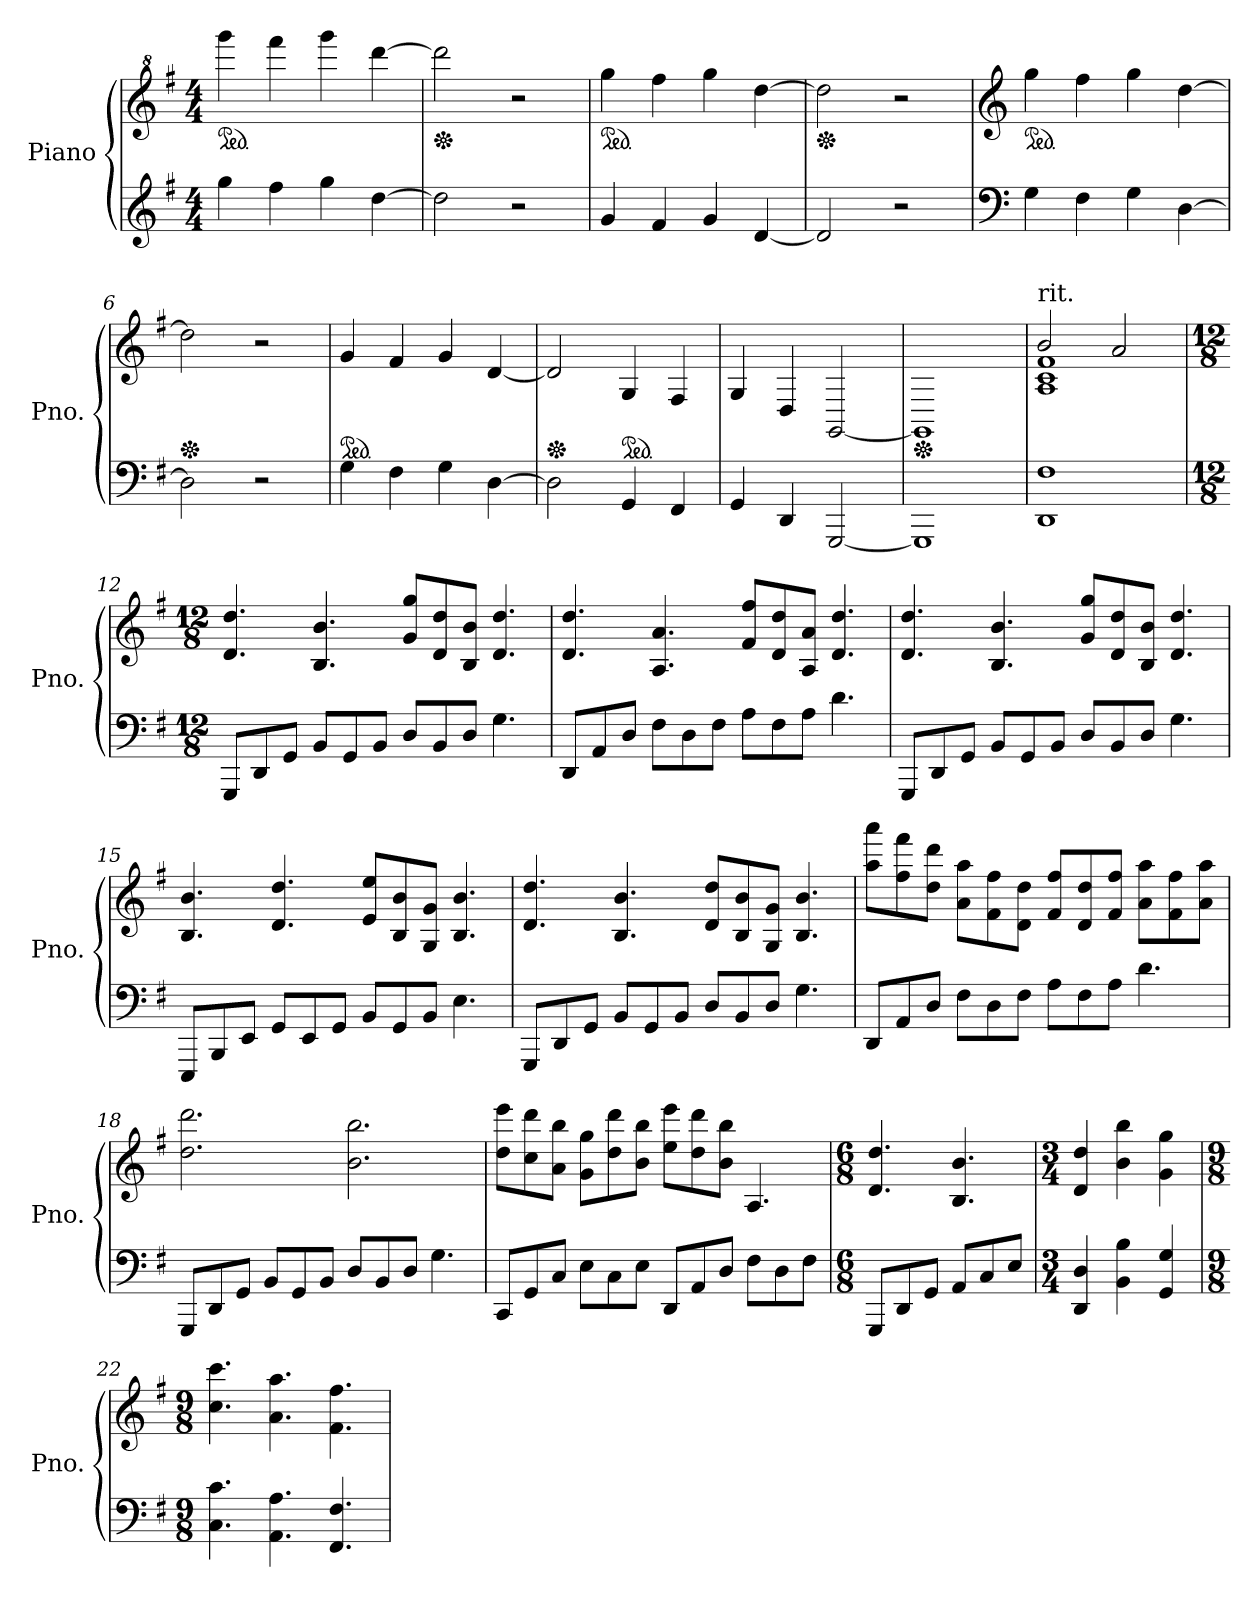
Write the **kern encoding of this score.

**kern	**kern
*part1	*part1
*staff2	*staff1
*I"Piano	*
*I'Pno.	*
*clefG2	*clefG^2
*k[f#]	*k[f#]
*M4/4	*M4/4
*MM120	*MM120
*	*ped
=1	=1
4gg\	4gggg\
4ff#\	4ffff#\
4gg\	4gggg\
[4dd\	[4dddd\
=2	=2
*	*Xped
2dd\]	2dddd\]
2r	2r
=3	=3
*	*ped
*	*MM140
4g/	4ggg\
4f#/	4fff#\
4g/	4ggg\
[4d/	[4ddd\
=4	=4
*	*Xped
2d/]	2ddd\]
2r	2r
=5	=5
*clefF4	*clefG2
*	*ped
*	*MM160
4G\	4gg\
4F#\	4ff#\
4G\	4gg\
[4D\	[4dd\
=6	=6
*	*Xped
2D\]	2dd\]
2r	2r
=7	=7
*	*ped
*	*MM180
4G\	4g/
4F#\	4f#/
4G\	4g/
[4D\	[4d/
=8	=8
*	*Xped
2D\]	2d/]
*	*ped
*	*MM210
4GG/	4G/
4FF#/	4F#/
=9	=9
4GG/	4G/
4DD/	4D/
[2GGG/	[2GG/
!!LO:LB:g=z
=10	=10
*	*Xped
1GGG]	1GG]
=11	=11
*	*^
*	*	*^
!	!LO:TX:a:t=rit.	!	!
1DD 1F#	1A 1f#	1c	2b/
.	.	.	2a/
*	*v	*v	*v
=12	=12
*M12/8	*M12/8
*	*^
*	*	*^
!	!LO:TX:a:B:t=A TEMPO	!	!
*	*v	*v	*v
8GGG/L	4.d/ 4.dd/
8DD/	.
8GG/J	.
8BB/L	4.B/ 4.b/
8GG/	.
8BB/J	.
8D/L	8g/ 8gg/L
8BB/	8d/ 8dd/
8D/J	8B/ 8b/J
4.G\	4.d/ 4.dd/
=13	=13
8DD/L	4.d/ 4.dd/
8AA/	.
8D/J	.
8F#\L	4.A/ 4.a/
8D\	.
8F#\J	.
8A\L	8f#/ 8ff#/L
8F#\	8d/ 8dd/
8A\J	8A/ 8a/J
4.d\	4.d/ 4.dd/
=14	=14
8GGG/L	4.d/ 4.dd/
8DD/	.
8GG/J	.
8BB/L	4.B/ 4.b/
8GG/	.
8BB/J	.
8D/L	8g/ 8gg/L
8BB/	8d/ 8dd/
8D/J	8B/ 8b/J
4.G\	4.d/ 4.dd/
!!LO:LB:g=z
=15	=15
8EEE/L	4.B/ 4.b/
8BBB/	.
8EE/J	.
8GG/L	4.d/ 4.dd/
8EE/	.
8GG/J	.
8BB/L	8e/ 8ee/L
8GG/	8B/ 8b/
8BB/J	8G/ 8g/J
4.E\	4.B/ 4.b/
=16	=16
8GGG/L	4.d/ 4.dd/
8DD/	.
8GG/J	.
8BB/L	4.B/ 4.b/
8GG/	.
8BB/J	.
8D/L	8d/ 8dd/L
8BB/	8B/ 8b/
8D/J	8G/ 8g/J
4.G\	4.B/ 4.b/
=17	=17
8DD/L	8aa\ 8aaa\L
8AA/	8ff#\ 8fff#\
8D/J	8dd\ 8ddd\J
8F#\L	8a\ 8aa\L
8D\	8f#\ 8ff#\
8F#\J	8d\ 8dd\J
8A\L	8f#/ 8ff#/L
8F#\	8d/ 8dd/
8A\J	8f#/ 8ff#/J
4.d\	8a\ 8aa\L
.	8f#\ 8ff#\
.	8a\ 8aa\J
!!LO:LB:g=z
=18	=18
8GGG/L	2.dd\ 2.ddd\
8DD/	.
8GG/J	.
8BB/L	.
8GG/	.
8BB/J	.
8D/L	2.b\ 2.bb\
8BB/	.
8D/J	.
4.G\	.
=19	=19
8CC/L	8dd\ 8eee\L
8GG/	8cc\ 8ddd\
8C/J	8a\ 8bb\J
8E\L	8g\ 8gg\L
8C\	8dd\ 8ddd\
8E\J	8b\ 8bb\J
8DD/L	8ee\ 8eee\L
8AA/	8dd\ 8ddd\
8D/J	8b\ 8bb\J
8F#\L	4.A/
8D\	.
8F#\J	.
=20	=20
*M6/8	*M6/8
8GGG/L	4.d/ 4.dd/
8DD/	.
8GG/J	.
8AA/L	4.B/ 4.b/
8C/	.
8E/J	.
=21	=21
*M3/4	*M3/4
4DD/ 4D/	4d/ 4dd/
4BB\ 4B\	4b\ 4bb\
4GG/ 4G/	4g\ 4gg\
!!LO:LB:g=z
=22	=22
*M9/8	*M9/8
4.C\ 4.c\	4.cc\ 4.ccc\
4.AA\ 4.A\	4.a\ 4.aa\
4.FF#/ 4.F#/	4.f#\ 4.ff#\
=	=
*-	*-
